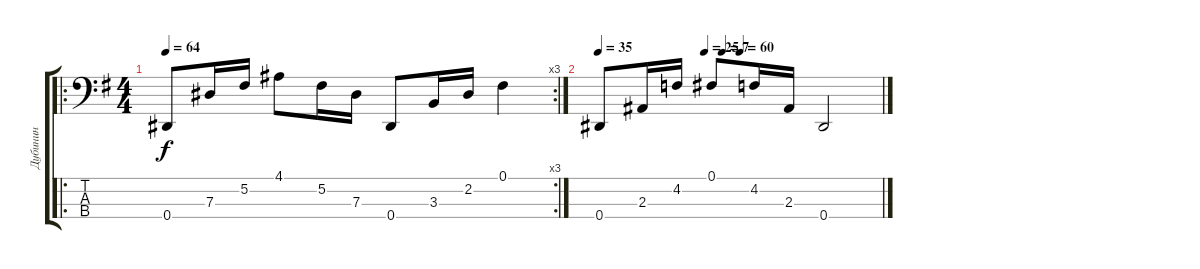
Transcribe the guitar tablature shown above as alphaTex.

\track ("Дубинин" "Дубинин") {instrument electricbasspick}
\staff {score tabs}
\tuning (Gb2 Db2 Ab1 Eb1) {hide}
\ro
\rc 3
\ts (4 4)
\tempo 64
\clef f4
\ks g
0.4.8{dy f} 7.3.16 5.2.16 4.1.8 5.2.16 7.3.16 0.4.8 3.3.16 2.2.16 0.1.4 |
\tempo 35
\tempo (25 0.375)
\tempo (7 0.4375)
\tempo (40 0.5)
\tempo (60 0.5)
0.4.8 2.3.16 4.2.16 0.1.8 4.2.16 2.3.16 0.4.2
